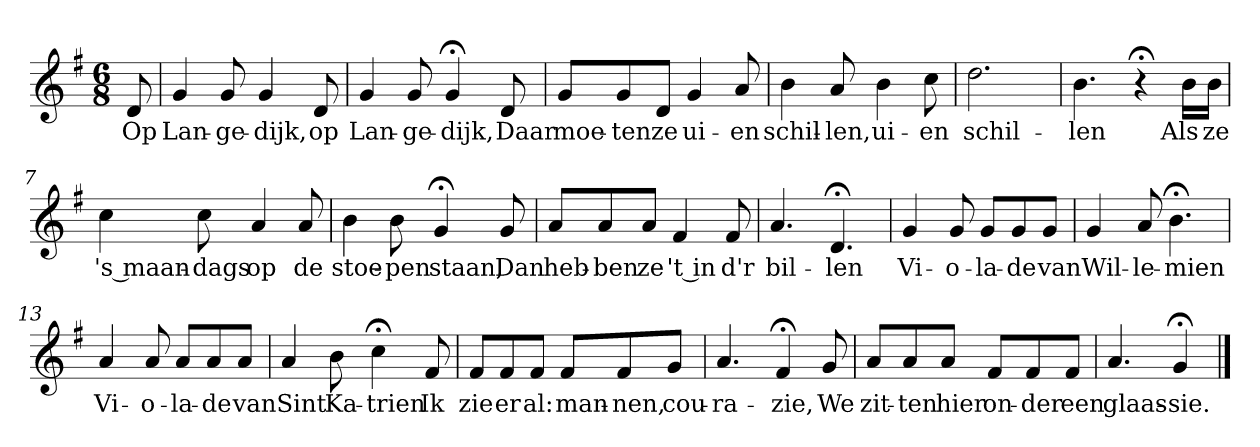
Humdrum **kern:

**kern	**text
*part1	*part1
*staff1	*staff1
*k[f#]	*
*G:	*
*M6/8	*
*MM120	*
=	=
8d	Op
=1	=1
4g	Lan-
8g	-ge-
4g	-dijk,
8d	op
=2	=2
4g	Lan-
8g	-ge-
4g;<	-dijk,
8d	Daar
=3	=3
8gL	moe-
8g	-ten
8dJ	ze
4g	ui-
8a	-en
=4	=4
4b	schil-
8a	-len,
4b	ui-
8cc	-en
=5	=5
2.dd	schil-
=6	=6
4.b	-len
4r;<	.
16bLL	Als
16bJJ	ze
=7	=7
4cc	's maan-
8cc	-dags
4a	op
8a	de
=8	=8
4b	stoe-
8b	-pen
4g;<	staan,
8g	Dan
=9	=9
8aL	heb-
8a	-ben
8aJ	ze
4f#	't in
8f#	d'r
=10	=10
4.a	bil-
4.d;<	-len
=11	=11
4g	Vi-
8g	-o-
8gL	-la-
8g	-de
8gJ	van
=12	=12
4g	Wil-
8a	-le-
4.b;<	-mien
=13	=13
4a	Vi-
8a	-o-
8aL	-la-
8a	-de
8aJ	van
=14	=14
4a	Sint
8b	Ka-
4cc;<	-trien
8f#	Ik
=15	=15
8f#L	zie
8f#	er
8f#J	al:
8f#L	man-
8f#	-nen,
8gJ	cou-
=16	=16
4.a	-ra-
4f#;<	-zie,
8g	We
=17	=17
8aL	zit-
8a	-ten
8aJ	hier
8f#L	on-
8f#	-der
8f#J	een
=18	=18
4.a	glaas-
4g;<	-sie.
==	==
*-	*-
